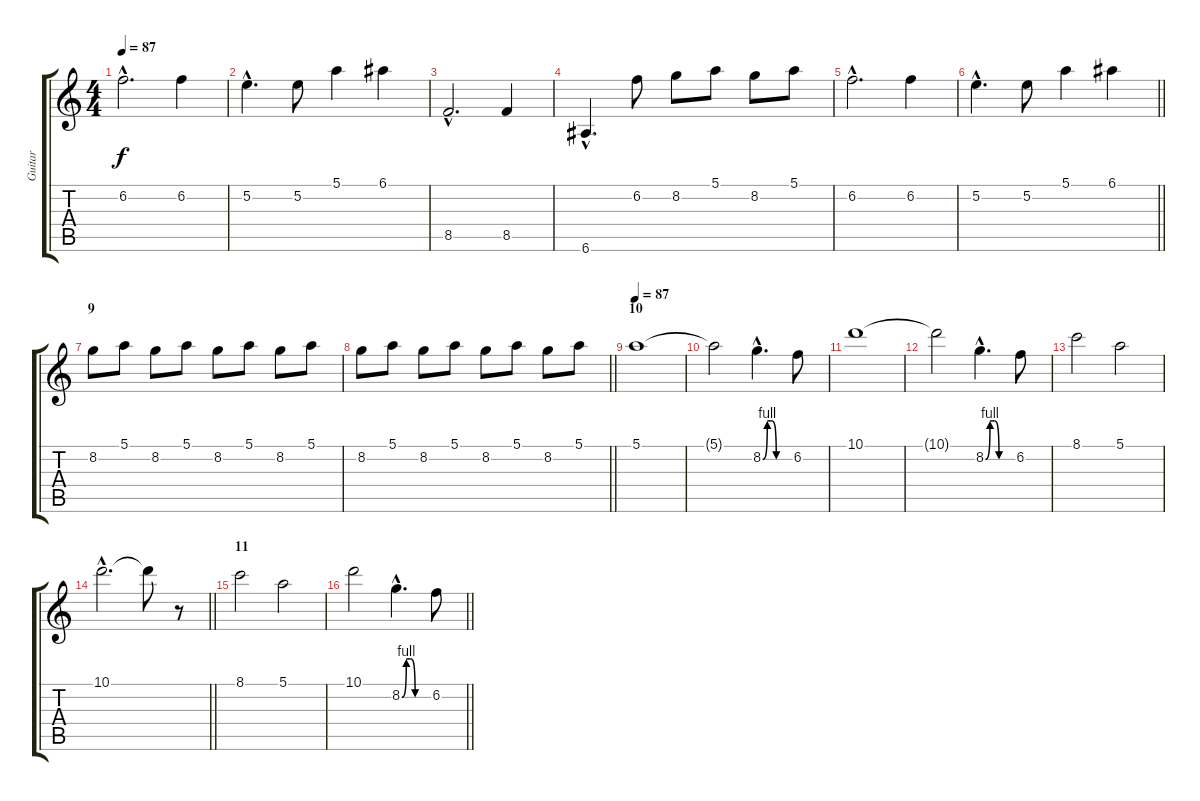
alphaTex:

\track ("Guitar" "Guitar") {instrument distortionguitar}
\staff {score tabs}
\tuning (E4 B3 G3 D3 A2 E2) {hide}
\ts (4 4)
\tempo 87
\clef g2
\ks c
6.2{hac}.2{d dy f} 6.2.4 |
5.2{hac}.4{d} 5.2.8 5.1.4 6.1.4 |
8.5{hac}.2{d} 8.5.4 |
6.6{hac}.4{d} 6.2.8 8.2.8 5.1.8 8.2.8 5.1.8 |
6.2{hac}.2{d} 6.2.4 |
\barLineRight lightlight
5.2{hac}.4{d} 5.2.8 5.1.4 6.1.4 |
\section ("" "9")
8.2.8 5.1.8 8.2.8 5.1.8 8.2.8 5.1.8 8.2.8 5.1.8 |
\barLineRight lightlight
8.2.8 5.1.8 8.2.8 5.1.8 8.2.8 5.1.8 8.2.8 5.1.8 |
\section ("" "10")
\tempo 87
5.1.1 |
5.1{t}.2 8.2{be (custom 0 0 10 4 20 4 30 0 60 0) hac}.4{d} 6.2.8 |
10.1.1 |
10.1{t}.2 8.2{be (custom 0 0 10 4 20 4 30 0 60 0) hac}.4{d} 6.2.8 |
8.1.2 5.1.2 |
\barLineRight lightlight
10.1{hac}.2{d} 10.1{t}.8 r.8 |
\section ("" "11")
8.1.2 5.1.2 |
\barLineRight lightlight
10.1.2 8.2{be (custom 0 0 10 4 20 4 30 0 60 0) hac}.4{d} 6.2.8
